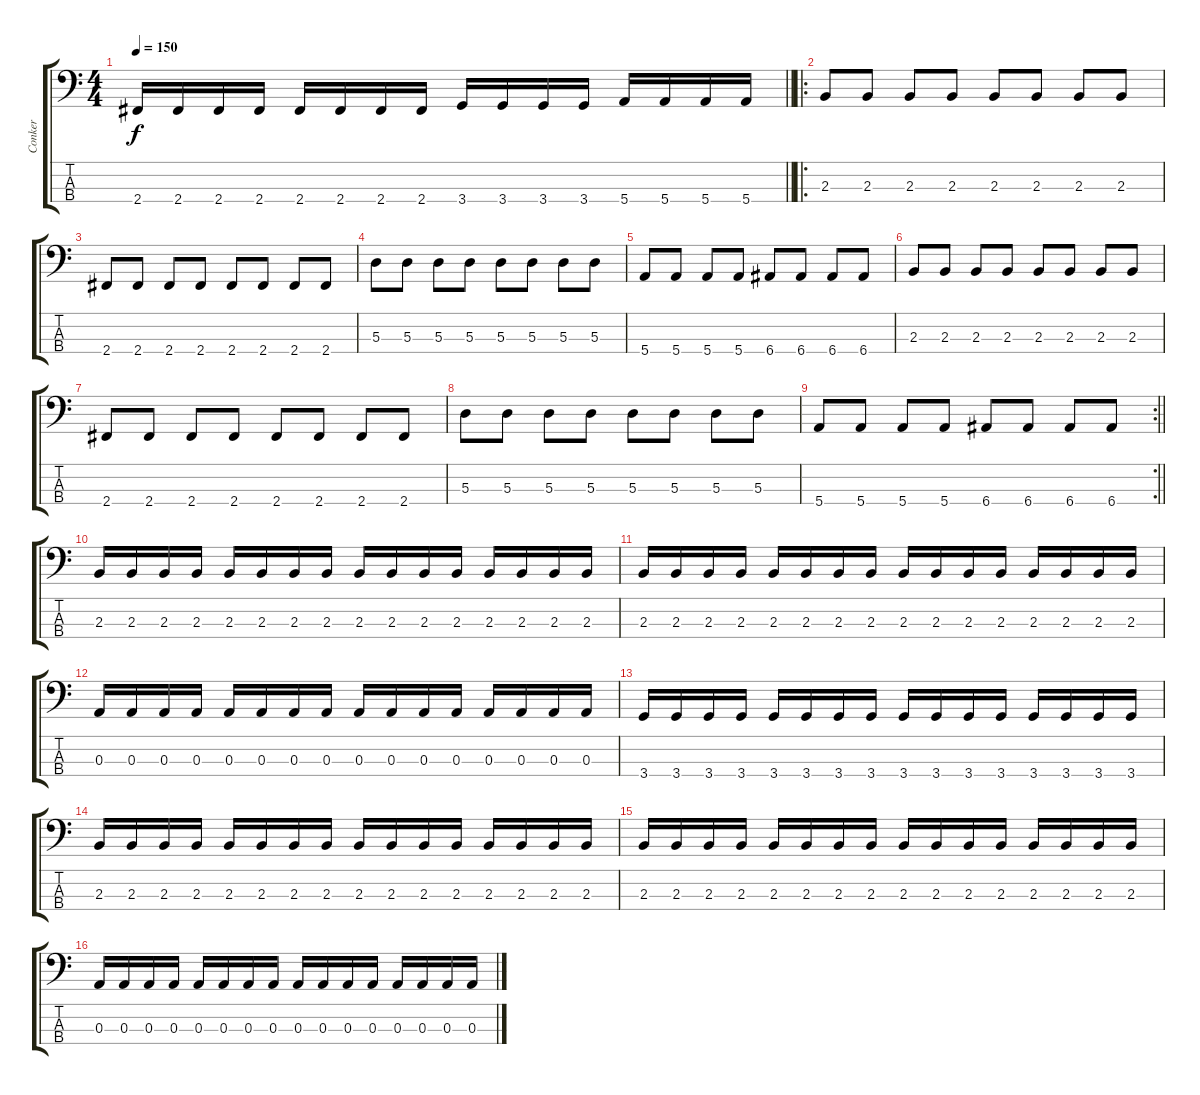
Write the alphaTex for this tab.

\track ("Conker" "Conker") {instrument electricbassfinger}
\staff {score tabs}
\tuning (G2 D2 A1 E1) {hide}
\ts (4 4)
\tempo 150
\clef f4
\barLineRight lightlight
\ks c
2.4.16{dy f} 2.4.16 2.4.16 2.4.16 2.4.16 2.4.16 2.4.16 2.4.16 3.4.16 3.4.16 3.4.16 3.4.16 5.4.16 5.4.16 5.4.16 5.4.16 |
\ro
2.3.8 2.3.8 2.3.8 2.3.8 2.3.8 2.3.8 2.3.8 2.3.8 |
2.4.8 2.4.8 2.4.8 2.4.8 2.4.8 2.4.8 2.4.8 2.4.8 |
5.3.8 5.3.8 5.3.8 5.3.8 5.3.8 5.3.8 5.3.8 5.3.8 |
5.4.8 5.4.8 5.4.8 5.4.8 6.4.8 6.4.8 6.4.8 6.4.8 |
2.3.8 2.3.8 2.3.8 2.3.8 2.3.8 2.3.8 2.3.8 2.3.8 |
2.4.8 2.4.8 2.4.8 2.4.8 2.4.8 2.4.8 2.4.8 2.4.8 |
5.3.8 5.3.8 5.3.8 5.3.8 5.3.8 5.3.8 5.3.8 5.3.8 |
\rc 2
\barLineRight lightlight
5.4.8 5.4.8 5.4.8 5.4.8 6.4.8 6.4.8 6.4.8 6.4.8 |
2.3.16 2.3.16 2.3.16 2.3.16 2.3.16 2.3.16 2.3.16 2.3.16 2.3.16 2.3.16 2.3.16 2.3.16 2.3.16 2.3.16 2.3.16 2.3.16 |
2.3.16 2.3.16 2.3.16 2.3.16 2.3.16 2.3.16 2.3.16 2.3.16 2.3.16 2.3.16 2.3.16 2.3.16 2.3.16 2.3.16 2.3.16 2.3.16 |
0.3.16 0.3.16 0.3.16 0.3.16 0.3.16 0.3.16 0.3.16 0.3.16 0.3.16 0.3.16 0.3.16 0.3.16 0.3.16 0.3.16 0.3.16 0.3.16 |
3.4.16 3.4.16 3.4.16 3.4.16 3.4.16 3.4.16 3.4.16 3.4.16 3.4.16 3.4.16 3.4.16 3.4.16 3.4.16 3.4.16 3.4.16 3.4.16 |
2.3.16 2.3.16 2.3.16 2.3.16 2.3.16 2.3.16 2.3.16 2.3.16 2.3.16 2.3.16 2.3.16 2.3.16 2.3.16 2.3.16 2.3.16 2.3.16 |
2.3.16 2.3.16 2.3.16 2.3.16 2.3.16 2.3.16 2.3.16 2.3.16 2.3.16 2.3.16 2.3.16 2.3.16 2.3.16 2.3.16 2.3.16 2.3.16 |
0.3.16 0.3.16 0.3.16 0.3.16 0.3.16 0.3.16 0.3.16 0.3.16 0.3.16 0.3.16 0.3.16 0.3.16 0.3.16 0.3.16 0.3.16 0.3.16
